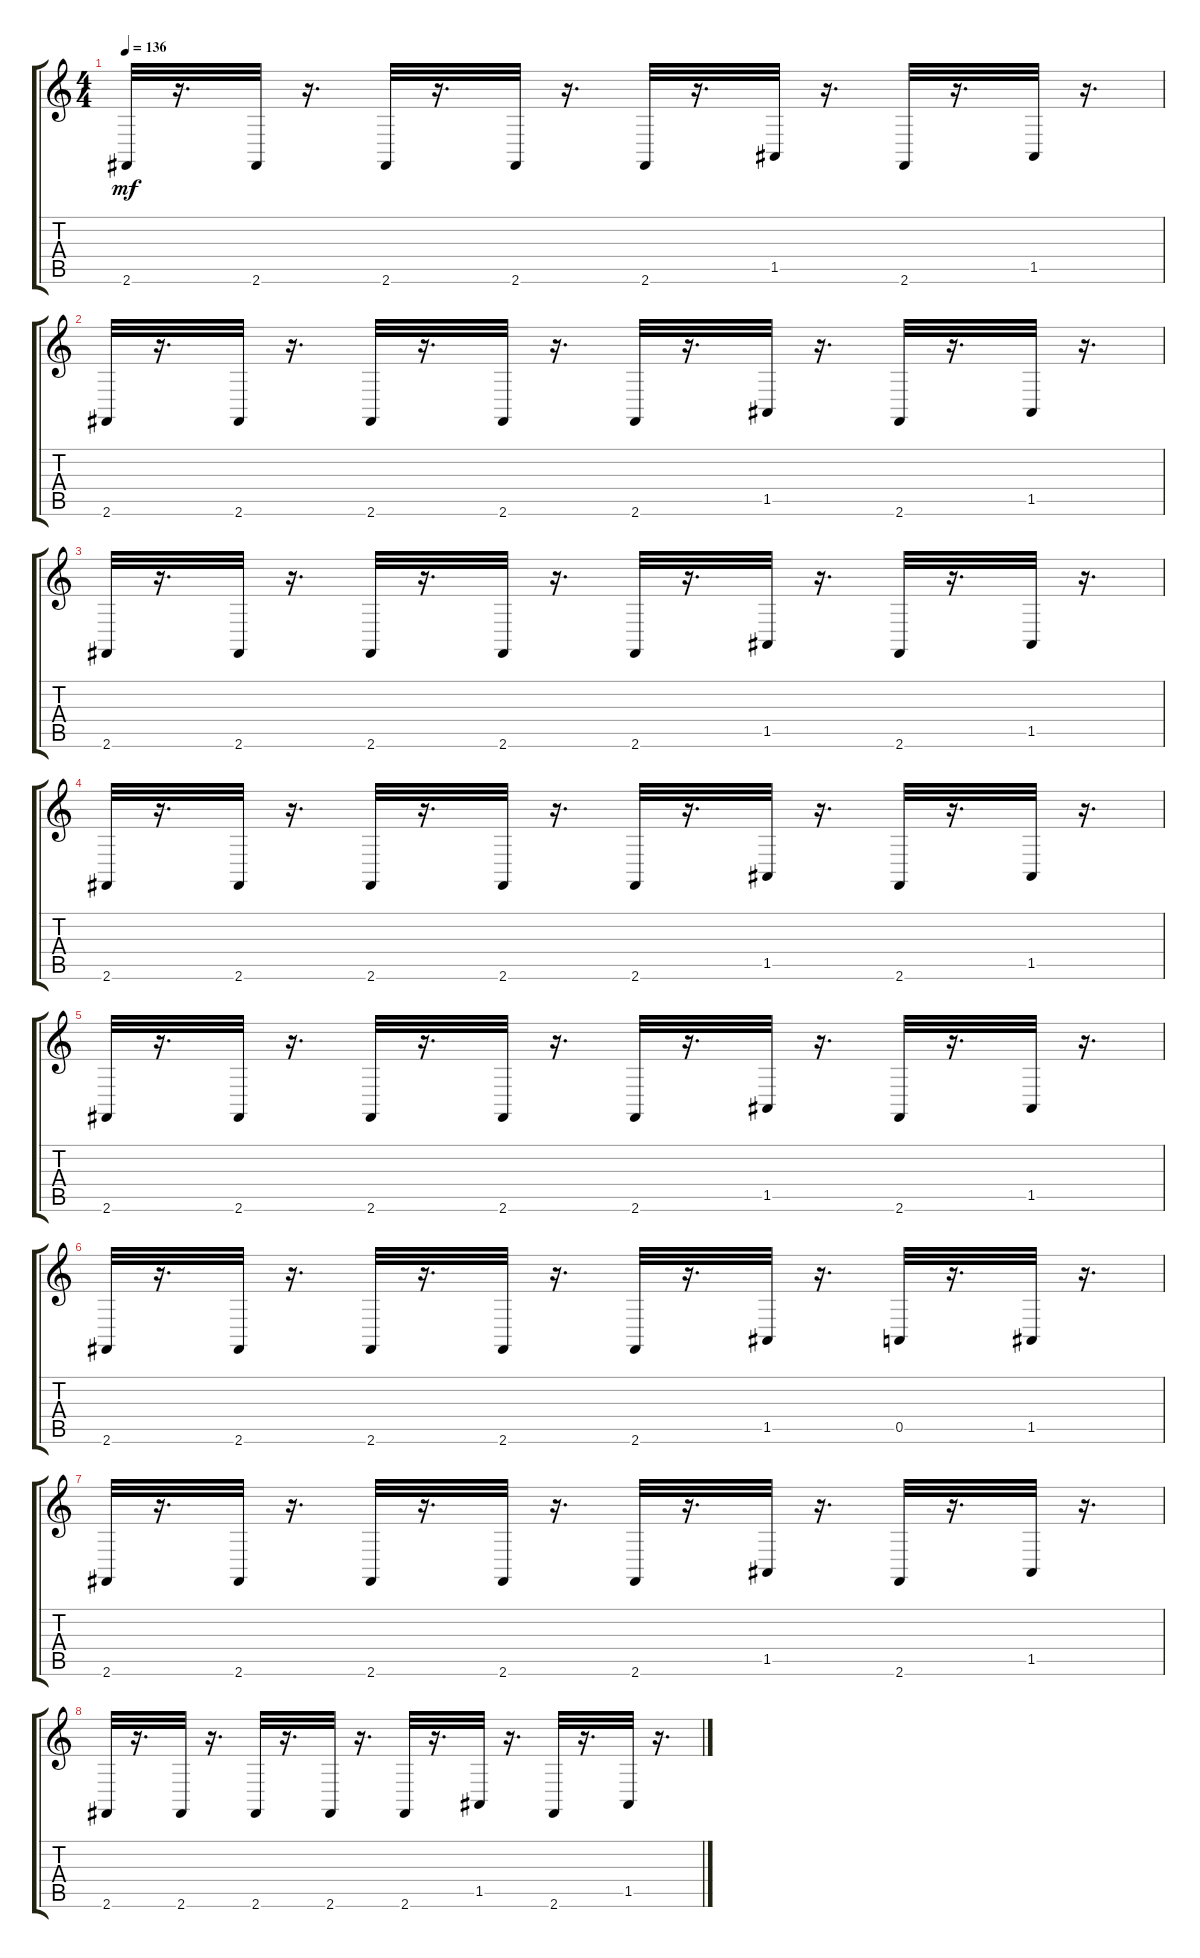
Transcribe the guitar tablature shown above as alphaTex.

\track "" {instrument drawbarorgan}
\staff {score tabs}
\tuning (E4 B3 G3 D3 A2 E2) {hide}
\ts (4 4)
\tempo 136
\clef g2
\ks c
2.6.32{dy mf} r.16{d} 2.6.32 r.16{d} 2.6.32 r.16{d} 2.6.32 r.16{d} 2.6.32 r.16{d} 1.5.32 r.16{d} 2.6.32 r.16{d} 1.5.32 r.16{d} |
2.6.32 r.16{d} 2.6.32 r.16{d} 2.6.32 r.16{d} 2.6.32 r.16{d} 2.6.32 r.16{d} 1.5.32 r.16{d} 2.6.32 r.16{d} 1.5.32 r.16{d} |
2.6.32 r.16{d} 2.6.32 r.16{d} 2.6.32 r.16{d} 2.6.32 r.16{d} 2.6.32 r.16{d} 1.5.32 r.16{d} 2.6.32 r.16{d} 1.5.32 r.16{d} |
2.6.32 r.16{d} 2.6.32 r.16{d} 2.6.32 r.16{d} 2.6.32 r.16{d} 2.6.32 r.16{d} 1.5.32 r.16{d} 2.6.32 r.16{d} 1.5.32 r.16{d} |
2.6.32 r.16{d} 2.6.32 r.16{d} 2.6.32 r.16{d} 2.6.32 r.16{d} 2.6.32 r.16{d} 1.5.32 r.16{d} 2.6.32 r.16{d} 1.5.32 r.16{d} |
2.6.32 r.16{d} 2.6.32 r.16{d} 2.6.32 r.16{d} 2.6.32 r.16{d} 2.6.32 r.16{d} 1.5.32 r.16{d} 0.5.32 r.16{d} 1.5.32 r.16{d} |
2.6.32 r.16{d} 2.6.32 r.16{d} 2.6.32 r.16{d} 2.6.32 r.16{d} 2.6.32 r.16{d} 1.5.32 r.16{d} 2.6.32 r.16{d} 1.5.32 r.16{d} |
2.6.32 r.16{d} 2.6.32 r.16{d} 2.6.32 r.16{d} 2.6.32 r.16{d} 2.6.32 r.16{d} 1.5.32 r.16{d} 2.6.32 r.16{d} 1.5.32 r.16{d}
